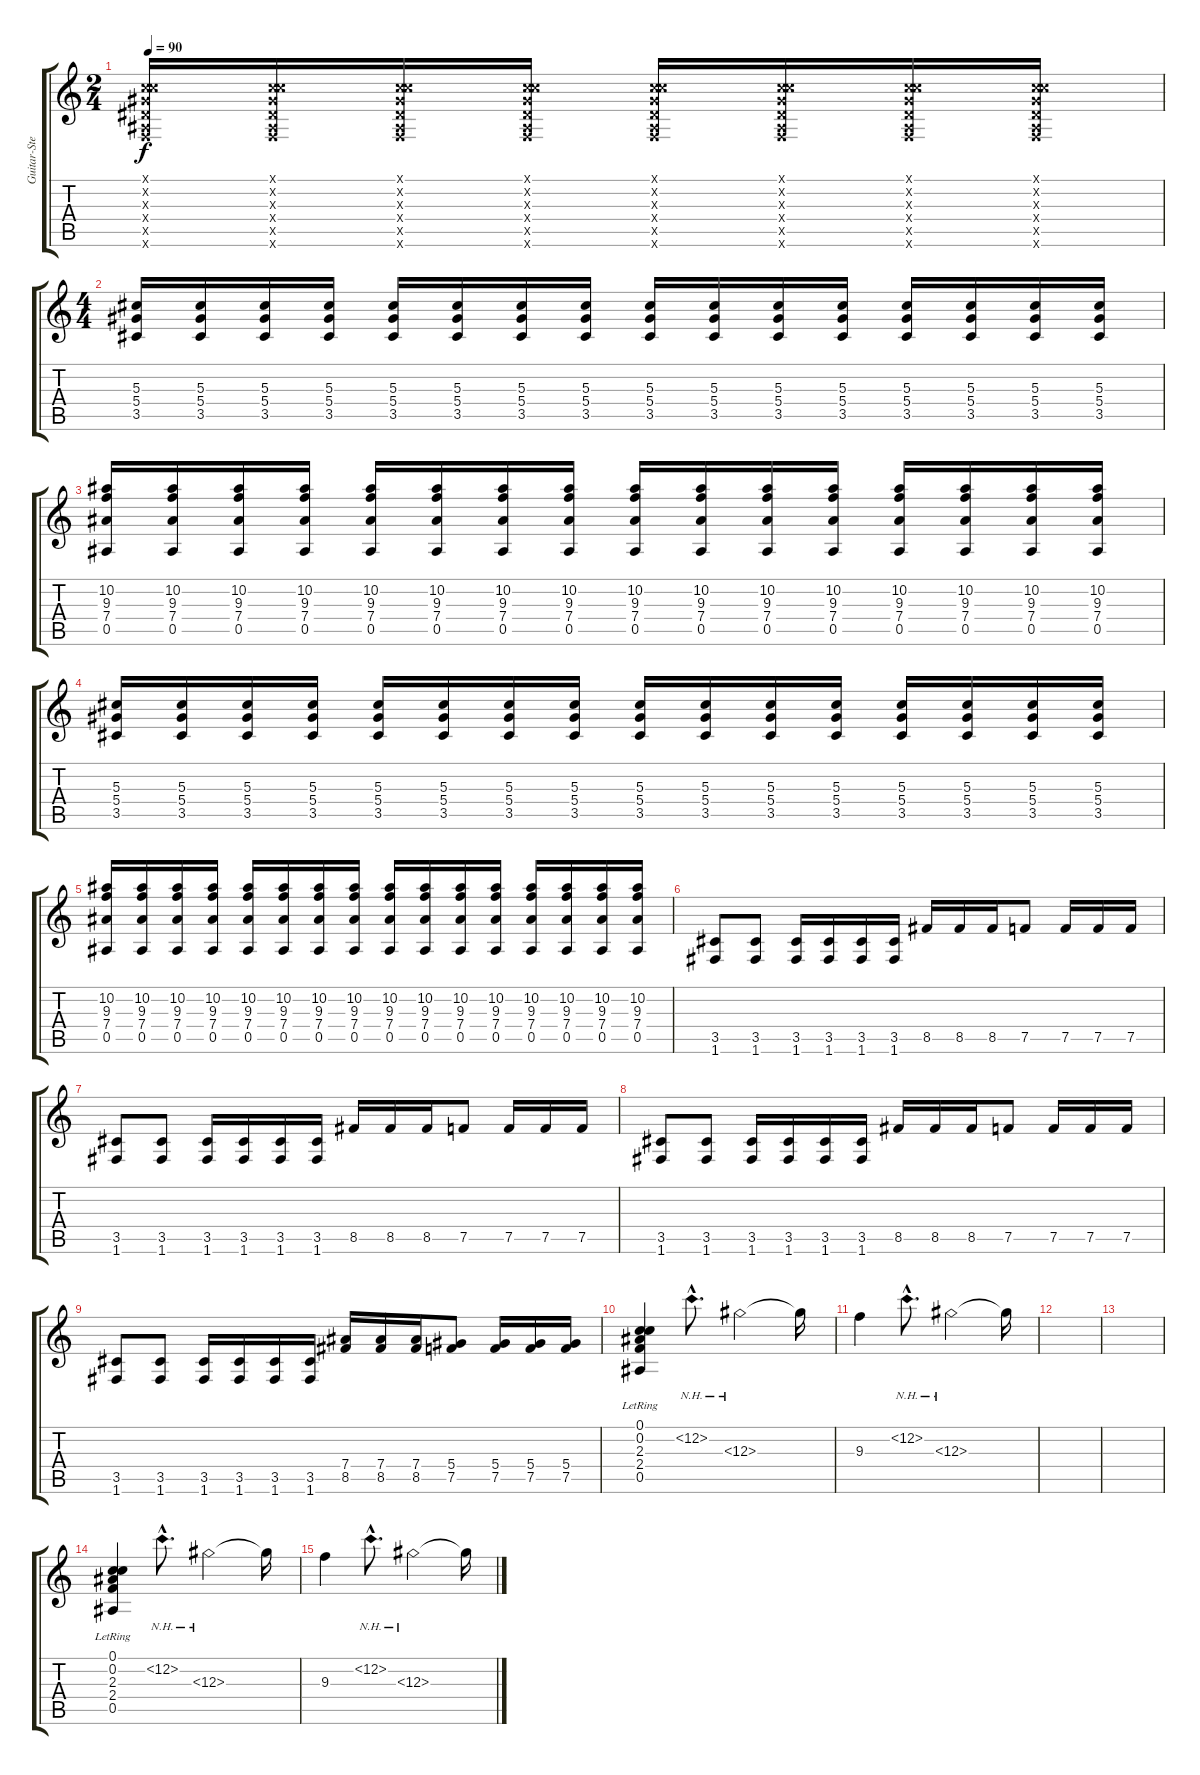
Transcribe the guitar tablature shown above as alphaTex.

\track ("Guitar-Stef" "Guitar-Ste") {instrument distortionguitar}
\staff {score tabs}
\tuning (C4 C4 Ab3 Eb3 Bb2 F2) {hide}
\ts (2 4)
\tempo 90
\clef g2
\ks c
(0.1{x} 0.2{x} 0.3{x} 0.4{x} 0.5{x} 0.6{x}).16{dy f} (0.1{x} 0.2{x} 0.3{x} 0.4{x} 0.5{x} 0.6{x}).16 (0.1{x} 0.2{x} 0.3{x} 0.4{x} 0.5{x} 0.6{x}).16 (0.1{x} 0.2{x} 0.3{x} 0.4{x} 0.5{x} 0.6{x}).16 (0.1{x} 0.2{x} 0.3{x} 0.4{x} 0.5{x} 0.6{x}).16 (0.1{x} 0.2{x} 0.3{x} 0.4{x} 0.5{x} 0.6{x}).16 (0.1{x} 0.2{x} 0.3{x} 0.4{x} 0.5{x} 0.6{x}).16 (0.1{x} 0.2{x} 0.3{x} 0.4{x} 0.5{x} 0.6{x}).16 |
\ts (4 4)
(5.3 5.4 3.5).16 (5.3 5.4 3.5).16 (5.3 5.4 3.5).16 (5.3 5.4 3.5).16 (5.3 5.4 3.5).16 (5.3 5.4 3.5).16 (5.3 5.4 3.5).16 (5.3 5.4 3.5).16 (5.3 5.4 3.5).16 (5.3 5.4 3.5).16 (5.3 5.4 3.5).16 (5.3 5.4 3.5).16 (5.3 5.4 3.5).16 (5.3 5.4 3.5).16 (5.3 5.4 3.5).16 (5.3 5.4 3.5).16 |
(10.2 9.3 7.4 0.5).16 (10.2 9.3 7.4 0.5).16 (10.2 9.3 7.4 0.5).16 (10.2 9.3 7.4 0.5).16 (10.2 9.3 7.4 0.5).16 (10.2 9.3 7.4 0.5).16 (10.2 9.3 7.4 0.5).16 (10.2 9.3 7.4 0.5).16 (10.2 9.3 7.4 0.5).16 (10.2 9.3 7.4 0.5).16 (10.2 9.3 7.4 0.5).16 (10.2 9.3 7.4 0.5).16 (10.2 9.3 7.4 0.5).16 (10.2 9.3 7.4 0.5).16 (10.2 9.3 7.4 0.5).16 (10.2 9.3 7.4 0.5).16 |
(5.3 5.4 3.5).16 (5.3 5.4 3.5).16 (5.3 5.4 3.5).16 (5.3 5.4 3.5).16 (5.3 5.4 3.5).16 (5.3 5.4 3.5).16 (5.3 5.4 3.5).16 (5.3 5.4 3.5).16 (5.3 5.4 3.5).16 (5.3 5.4 3.5).16 (5.3 5.4 3.5).16 (5.3 5.4 3.5).16 (5.3 5.4 3.5).16 (5.3 5.4 3.5).16 (5.3 5.4 3.5).16 (5.3 5.4 3.5).16 |
(10.2 9.3 7.4 0.5).16 (10.2 9.3 7.4 0.5).16 (10.2 9.3 7.4 0.5).16 (10.2 9.3 7.4 0.5).16 (10.2 9.3 7.4 0.5).16 (10.2 9.3 7.4 0.5).16 (10.2 9.3 7.4 0.5).16 (10.2 9.3 7.4 0.5).16 (10.2 9.3 7.4 0.5).16 (10.2 9.3 7.4 0.5).16 (10.2 9.3 7.4 0.5).16 (10.2 9.3 7.4 0.5).16 (10.2 9.3 7.4 0.5).16 (10.2 9.3 7.4 0.5).16 (10.2 9.3 7.4 0.5).16 (10.2 9.3 7.4 0.5).16 |
(3.5 1.6).8 (3.5 1.6).8 (3.5 1.6).16 (3.5 1.6).16 (3.5 1.6).16 (3.5 1.6).16 8.5.16 8.5.16 8.5.16 7.5.8 7.5.16 7.5.16 7.5.16 |
(3.5 1.6).8 (3.5 1.6).8 (3.5 1.6).16 (3.5 1.6).16 (3.5 1.6).16 (3.5 1.6).16 8.5.16 8.5.16 8.5.16 7.5.8 7.5.16 7.5.16 7.5.16 |
(3.5 1.6).8 (3.5 1.6).8 (3.5 1.6).16 (3.5 1.6).16 (3.5 1.6).16 (3.5 1.6).16 8.5.16 8.5.16 8.5.16 7.5.8 7.5.16 7.5.16 7.5.16 |
(3.5 1.6).8 (3.5 1.6).8 (3.5 1.6).16 (3.5 1.6).16 (3.5 1.6).16 (3.5 1.6).16 (7.4 8.5).16 (7.4 8.5).16 (7.4 8.5).16 (5.4 7.5).8 (5.4 7.5).16 (5.4 7.5).16 (5.4 7.5).16 |
(0.1 0.2{lr} 2.3{lr} 2.4{lr} 0.5{lr}).4 12.2{nh hac}.8{d} 12.3{nh}.2 12.3{t}.16 |
9.3.4 12.2{nh hac}.8{d} 12.3{nh}.2 12.3{t}.16 |
|
|
(0.1 0.2{lr} 2.3{lr} 2.4{lr} 0.5{lr}).4 12.2{nh hac}.8{d} 12.3{nh}.2 12.3{t}.16 |
9.3.4 12.2{nh hac}.8{d} 12.3{nh}.2 12.3{t}.16
